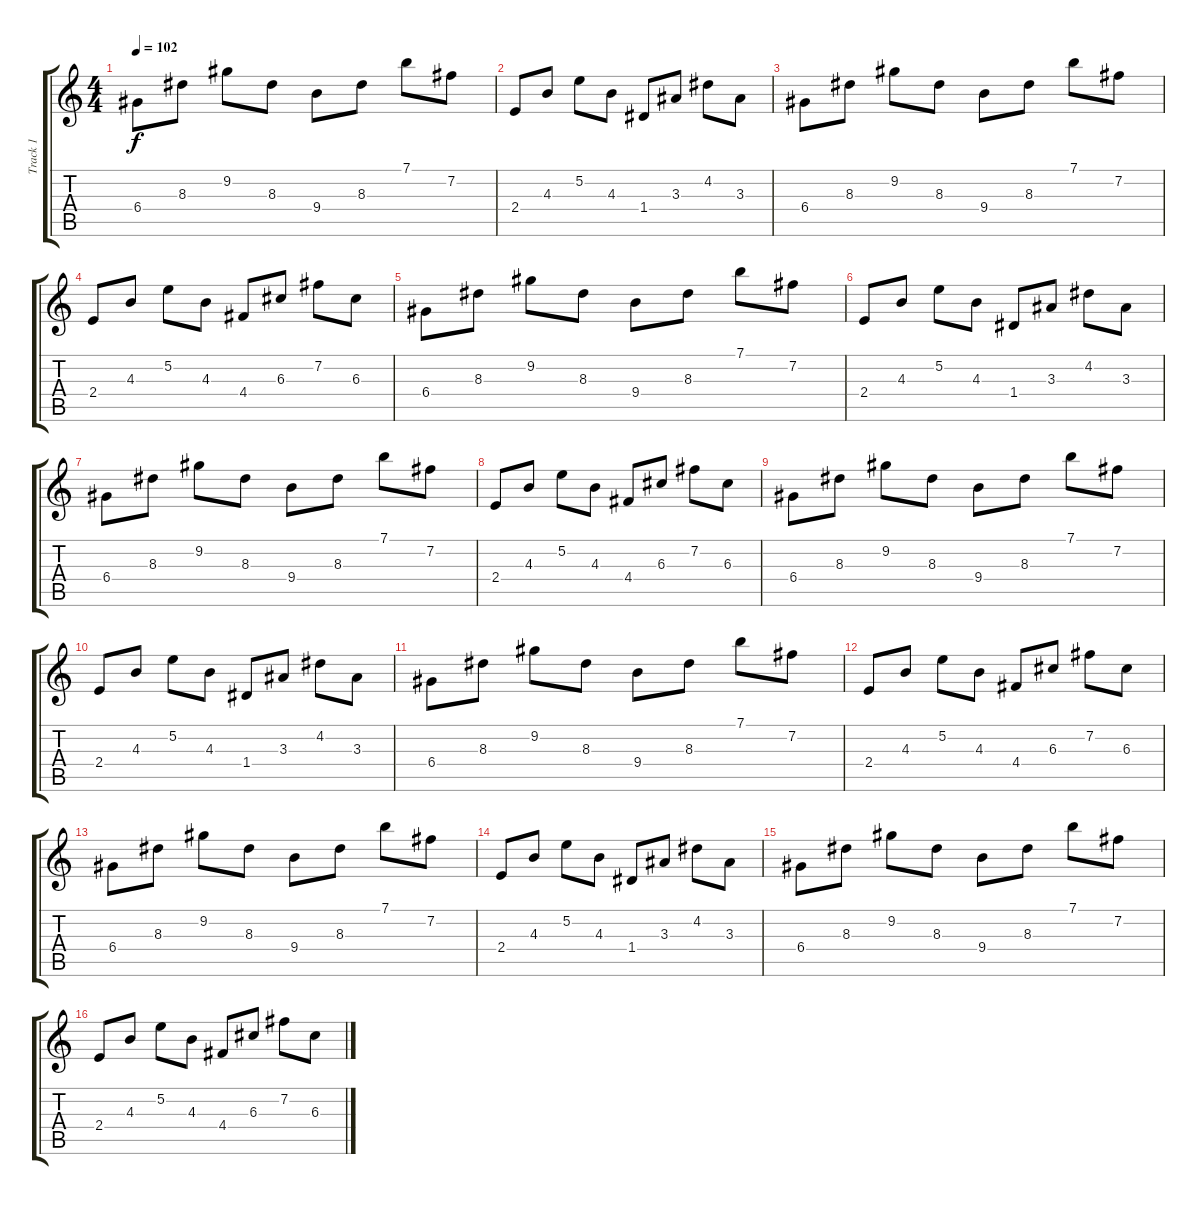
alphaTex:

\track ("Track 1" "Track 1") {instrument acousticguitarsteel}
\staff {score tabs}
\tuning (E4 B3 G3 D3 A2 E2) {hide}
\ts (4 4)
\tempo 102
\clef g2
\ks c
6.4.8{dy f instrument acousticguitarsteel} 8.3.8 9.2.8 8.3.8 9.4.8 8.3.8 7.1.8 7.2.8 |
2.4.8 4.3.8 5.2.8 4.3.8 1.4.8 3.3.8 4.2.8 3.3.8 |
6.4.8 8.3.8 9.2.8 8.3.8 9.4.8 8.3.8 7.1.8 7.2.8 |
2.4.8 4.3.8 5.2.8 4.3.8 4.4.8 6.3.8 7.2.8 6.3.8 |
6.4.8 8.3.8 9.2.8 8.3.8 9.4.8 8.3.8 7.1.8 7.2.8 |
2.4.8 4.3.8 5.2.8 4.3.8 1.4.8 3.3.8 4.2.8 3.3.8 |
6.4.8 8.3.8 9.2.8 8.3.8 9.4.8 8.3.8 7.1.8 7.2.8 |
2.4.8 4.3.8 5.2.8 4.3.8 4.4.8 6.3.8 7.2.8 6.3.8 |
6.4.8 8.3.8 9.2.8 8.3.8 9.4.8 8.3.8 7.1.8 7.2.8 |
2.4.8 4.3.8 5.2.8 4.3.8 1.4.8 3.3.8 4.2.8 3.3.8 |
6.4.8 8.3.8 9.2.8 8.3.8 9.4.8 8.3.8 7.1.8 7.2.8 |
2.4.8 4.3.8 5.2.8 4.3.8 4.4.8 6.3.8 7.2.8 6.3.8 |
6.4.8 8.3.8 9.2.8 8.3.8 9.4.8 8.3.8 7.1.8 7.2.8 |
2.4.8 4.3.8 5.2.8 4.3.8 1.4.8 3.3.8 4.2.8 3.3.8 |
6.4.8 8.3.8 9.2.8 8.3.8 9.4.8 8.3.8 7.1.8 7.2.8 |
2.4.8 4.3.8 5.2.8 4.3.8 4.4.8 6.3.8 7.2.8 6.3.8
